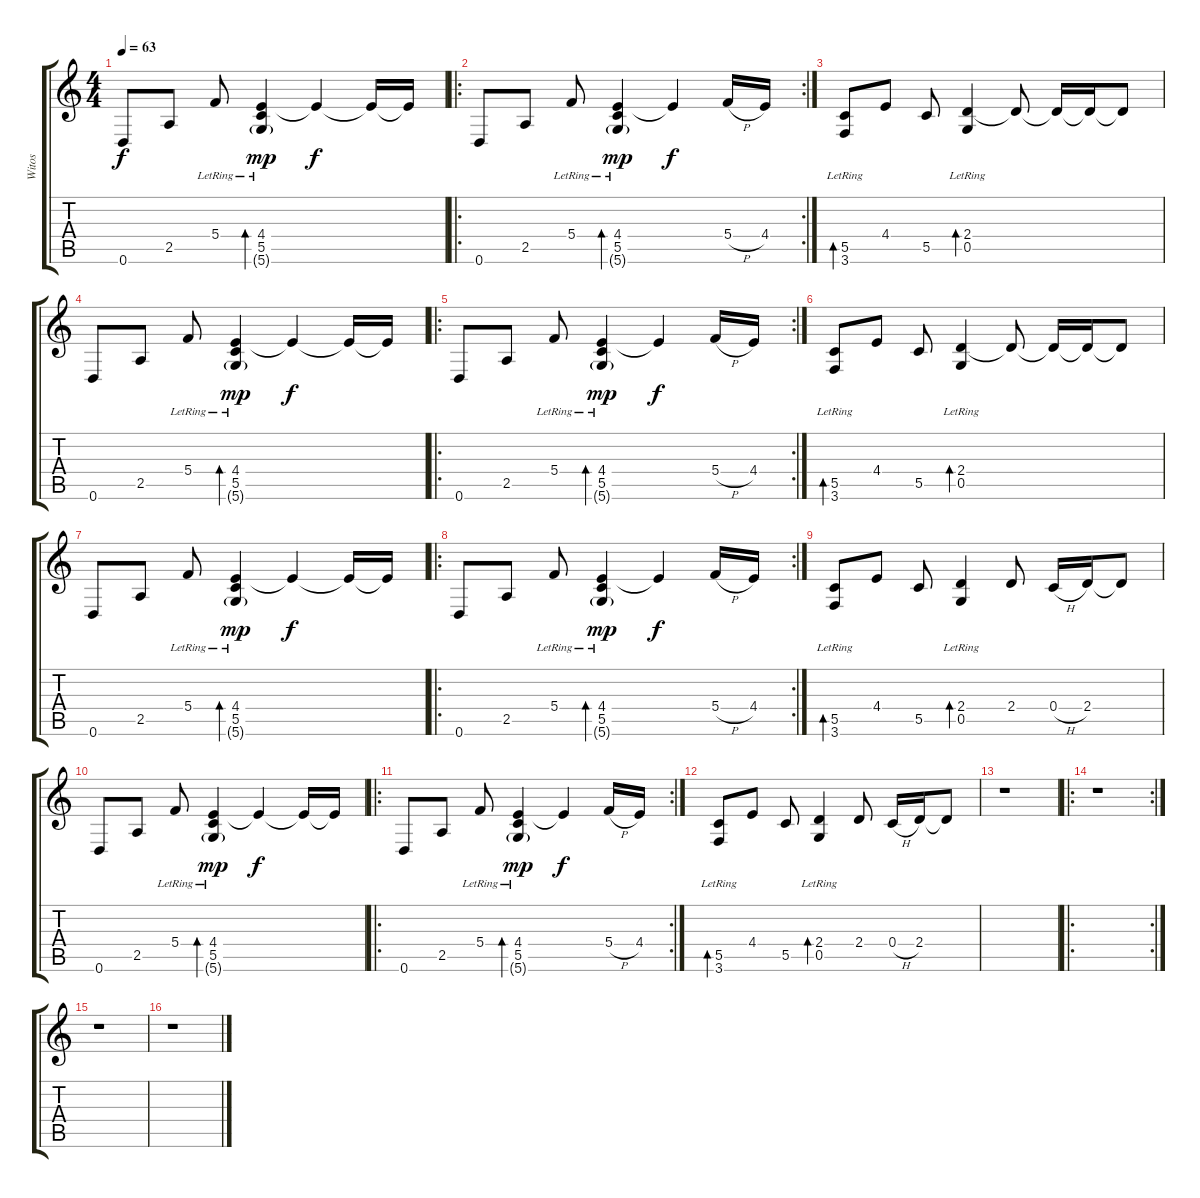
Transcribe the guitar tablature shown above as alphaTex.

\track ("Witos" "Witos") {instrument acousticguitarnylon}
\staff {score tabs}
\tuning (D4 A3 F3 C3 G2 D2) {hide}
\ts (4 4)
\tempo 63
\clef g2
\ks c
0.6.8{dy f instrument acousticguitarnylon} 2.5.8 5.4{lr}.8 (4.4{lr} 5.5{lr} 5.6{g lr}).4{bd 60 dy mp} 4.4{t}.4{dy f} 4.4{t}.16 4.4{t}.16 |
\ro
\rc 2
0.6.8 2.5.8 5.4{lr}.8 (4.4{lr} 5.5{lr} 5.6{g lr}).4{bd 60 dy mp} 4.4{t}.4{dy f} 5.4{h}.16 4.4.16 |
(5.5 3.6{lr}).8{bd 60} 4.4.8 5.5.8 (2.4 0.5{lr}).4{bd 60} 2.4{t}.8 2.4{t}.16 2.4{t}.16 2.4{t}.8 |
0.6.8 2.5.8 5.4{lr}.8 (4.4{lr} 5.5{lr} 5.6{g lr}).4{bd 60 dy mp} 4.4{t}.4{dy f} 4.4{t}.16 4.4{t}.16 |
\ro
\rc 2
0.6.8 2.5.8 5.4{lr}.8 (4.4{lr} 5.5{lr} 5.6{g lr}).4{bd 60 dy mp} 4.4{t}.4{dy f} 5.4{h}.16 4.4.16 |
(5.5 3.6{lr}).8{bd 60} 4.4.8 5.5.8 (2.4 0.5{lr}).4{bd 60} 2.4{t}.8 2.4{t}.16 2.4{t}.16 2.4{t}.8 |
0.6.8 2.5.8 5.4{lr}.8 (4.4{lr} 5.5{lr} 5.6{g lr}).4{bd 60 dy mp} 4.4{t}.4{dy f} 4.4{t}.16 4.4{t}.16 |
\ro
\rc 2
0.6.8 2.5.8 5.4{lr}.8 (4.4{lr} 5.5{lr} 5.6{g lr}).4{bd 60 dy mp} 4.4{t}.4{dy f} 5.4{h}.16 4.4.16 |
(5.5 3.6{lr}).8{bd 60} 4.4.8 5.5.8 (2.4 0.5{lr}).4{bd 60} 2.4.8 0.4{h}.16 2.4.16 2.4{t}.8 |
0.6.8 2.5.8 5.4{lr}.8 (4.4{lr} 5.5{lr} 5.6{g lr}).4{bd 60 dy mp} 4.4{t}.4{dy f} 4.4{t}.16 4.4{t}.16 |
\ro
\rc 2
0.6.8 2.5.8 5.4{lr}.8 (4.4{lr} 5.5{lr} 5.6{g lr}).4{bd 60 dy mp} 4.4{t}.4{dy f} 5.4{h}.16 4.4.16 |
(5.5 3.6{lr}).8{bd 60} 4.4.8 5.5.8 (2.4 0.5{lr}).4{bd 60} 2.4.8 0.4{h}.16 2.4.16 2.4{t}.8 |
r.1 |
\ro
\rc 2
r.1 |
r.1 |
r.1
